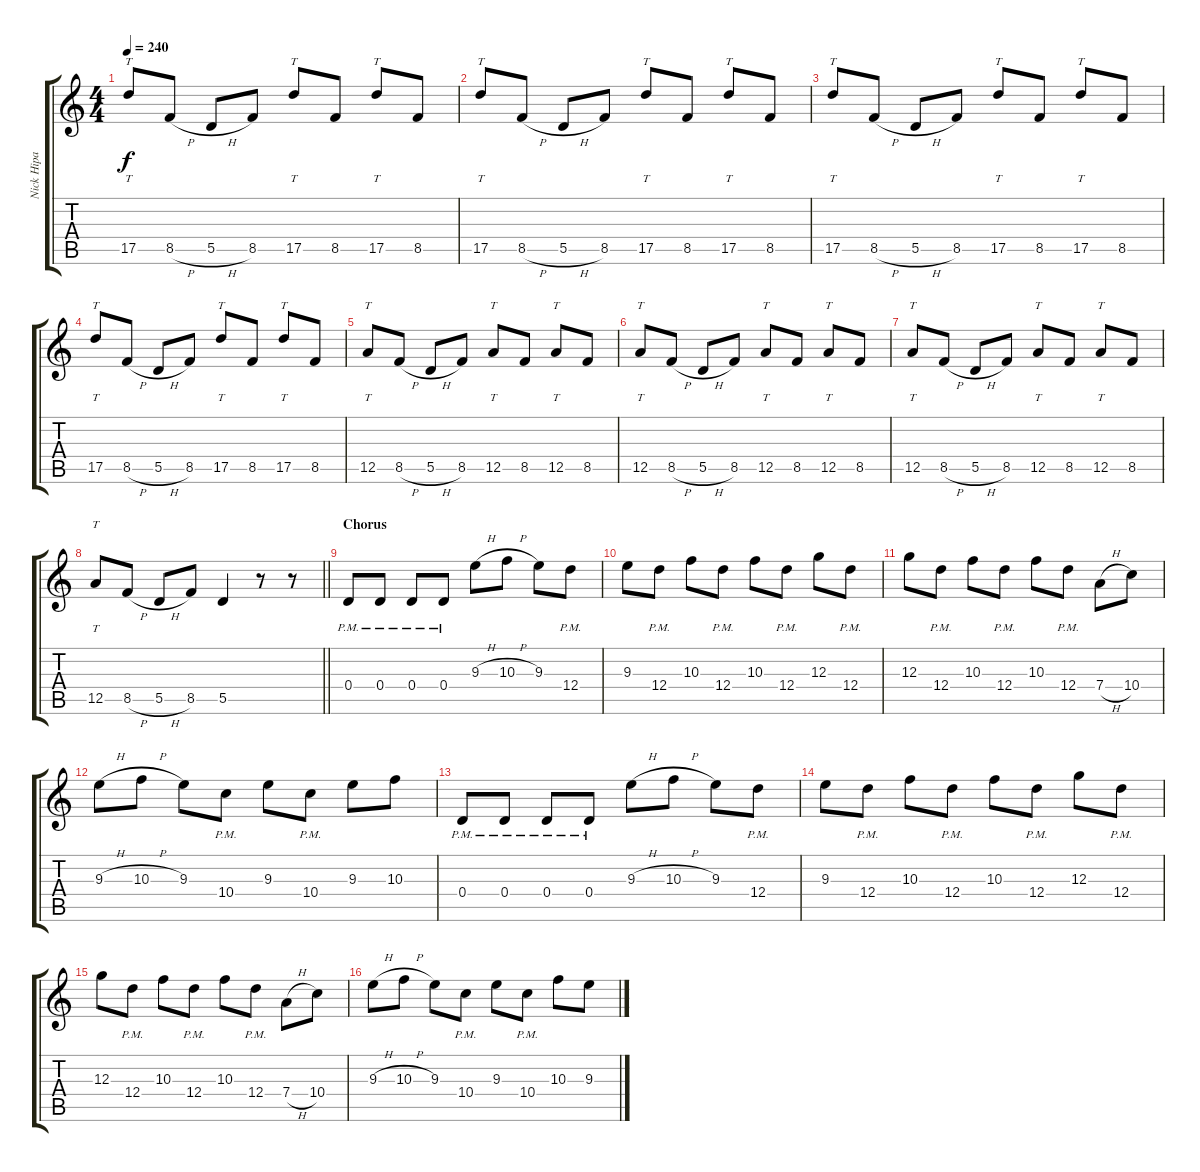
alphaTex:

\track ("Nick Hipa" "Nick Hipa") {instrument distortionguitar}
\staff {score tabs}
\tuning (E4 B3 G3 D3 A2 D2) {hide}
\ts (4 4)
\tempo 240
\clef g2
\ks c
17.5.8{tt dy f volume 16} 8.5{h}.8 5.5{h}.8 8.5.8 17.5.8{tt} 8.5.8 17.5.8{tt} 8.5.8 |
17.5.8{tt} 8.5{h}.8 5.5{h}.8 8.5.8 17.5.8{tt} 8.5.8 17.5.8{tt} 8.5.8 |
17.5.8{tt} 8.5{h}.8 5.5{h}.8 8.5.8 17.5.8{tt} 8.5.8 17.5.8{tt} 8.5.8 |
17.5.8{tt} 8.5{h}.8 5.5{h}.8 8.5.8 17.5.8{tt} 8.5.8 17.5.8{tt} 8.5.8 |
12.5.8{tt} 8.5{h}.8 5.5{h}.8 8.5.8 12.5.8{tt} 8.5.8 12.5.8{tt} 8.5.8 |
12.5.8{tt} 8.5{h}.8 5.5{h}.8 8.5.8 12.5.8{tt} 8.5.8 12.5.8{tt} 8.5.8 |
12.5.8{tt} 8.5{h}.8 5.5{h}.8 8.5.8 12.5.8{tt} 8.5.8 12.5.8{tt} 8.5.8 |
\barLineRight lightlight
12.5.8{tt} 8.5{h}.8 5.5{h}.8 8.5.8 5.5.4 r.8 r.8 |
\section ("" "Chorus")
0.4{pm}.8 0.4{pm}.8 0.4{pm}.8 0.4{pm}.8 9.3{h}.8 10.3{h}.8 9.3.8 12.4{pm}.8 |
9.3.8 12.4{pm}.8 10.3.8 12.4{pm}.8 10.3.8 12.4{pm}.8 12.3.8 12.4{pm}.8 |
12.3.8 12.4{pm}.8 10.3.8 12.4{pm}.8 10.3.8 12.4{pm}.8 7.4{h}.8 10.4.8 |
9.3{h}.8 10.3{h}.8 9.3.8 10.4{pm}.8 9.3.8 10.4{pm}.8 9.3.8 10.3.8 |
0.4{pm}.8 0.4{pm}.8 0.4{pm}.8 0.4{pm}.8 9.3{h}.8 10.3{h}.8 9.3.8 12.4{pm}.8 |
9.3.8 12.4{pm}.8 10.3.8 12.4{pm}.8 10.3.8 12.4{pm}.8 12.3.8 12.4{pm}.8 |
12.3.8 12.4{pm}.8 10.3.8 12.4{pm}.8 10.3.8 12.4{pm}.8 7.4{h}.8 10.4.8 |
9.3{h}.8 10.3{h}.8 9.3.8 10.4{pm}.8 9.3.8 10.4{pm}.8 10.3.8 9.3.8
